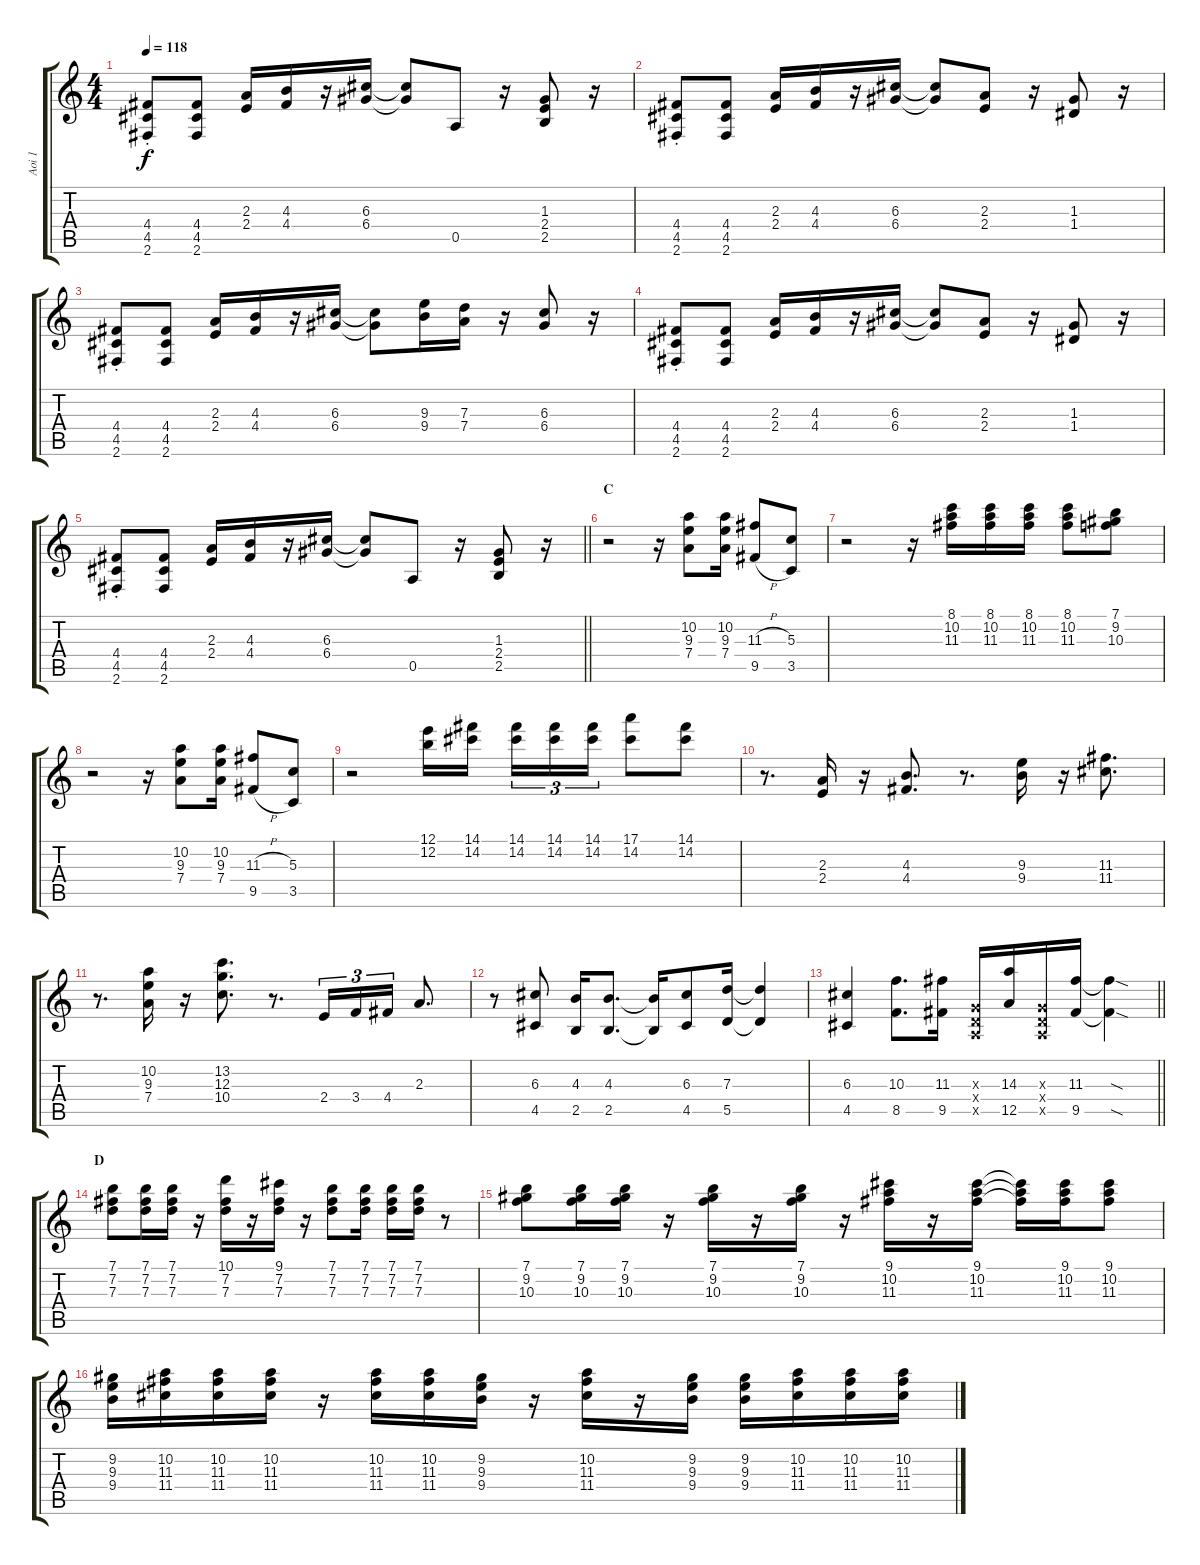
\track ("Aoi 1" "Aoi 1") {instrument distortionguitar}
\staff {score tabs}
\tuning (E4 B3 G3 D3 A2 E2) {hide}
\ts (4 4)
\tempo 118
\clef g2
\ks c
(4.4{st} 4.5{st} 2.6{st}).8{dy f} (4.4 4.5 2.6).8 (2.3 2.4).16 (4.3 4.4).16 r.16 (6.3 6.4).16 (6.3{t} 6.4{t}).8 0.5.8 r.16 (1.3 2.4 2.5).8 r.16 |
(4.4{st} 4.5{st} 2.6{st}).8 (4.4 4.5 2.6).8 (2.3 2.4).16 (4.3 4.4).16 r.16 (6.3 6.4).16 (6.3{t} 6.4{t}).8 (2.3 2.4).8 r.16 (1.3 1.4).8 r.16 |
(4.4{st} 4.5{st} 2.6{st}).8 (4.4 4.5 2.6).8 (2.3 2.4).16 (4.3 4.4).16 r.16 (6.3 6.4).16 (6.3{t} 6.4{t}).8 (9.3 9.4).16 (7.3 7.4).16 r.16 (6.3 6.4).8 r.16 |
(4.4{st} 4.5{st} 2.6{st}).8 (4.4 4.5 2.6).8 (2.3 2.4).16 (4.3 4.4).16 r.16 (6.3 6.4).16 (6.3{t} 6.4{t}).8 (2.3 2.4).8 r.16 (1.3 1.4).8 r.16 |
\barLineRight lightlight
(4.4{st} 4.5{st} 2.6{st}).8 (4.4 4.5 2.6).8 (2.3 2.4).16 (4.3 4.4).16 r.16 (6.3 6.4).16 (6.3{t} 6.4{t}).8 0.5.8 r.16 (1.3 2.4 2.5).8 r.16 |
\section ("" "C")
r.2 r.16 (10.2 9.3 7.4).8 (10.2 9.3 7.4).16 (11.3{h} 9.5{h}).8 (5.3 3.5).8 |
r.2 r.16 (8.1 10.2 11.3).16 (8.1 10.2 11.3).16 (8.1 10.2 11.3).16 (8.1 10.2 11.3).8 (7.1 9.2 10.3).8 |
r.2 r.16 (10.2 9.3 7.4).8 (10.2 9.3 7.4).16 (11.3{h} 9.5{h}).8 (5.3 3.5).8 |
r.2 (12.1 12.2).16 (14.1 14.2).16{beam splitsecondary} (14.1 14.2).16{tu (3 2)} (14.1 14.2).16{tu (3 2)} (14.1 14.2).16{tu (3 2)} (17.1 14.2).8 (14.1 14.2).8 |
r.8{d} (2.3 2.4).16 r.16 (4.3 4.4).8{d} r.8{d} (9.3 9.4).16 r.16 (11.3 11.4).8{d} |
r.8{d} (10.2 9.3 7.4).16 r.16 (13.2 12.3 10.4).8{d} r.8{d} 2.4.16{tu (3 2)} 3.4.16{tu (3 2)} 4.4.16{tu (3 2)} 2.3.8{d} |
r.8 (6.3 4.5).8 (4.3 2.5).16 (4.3 2.5).8{d} (4.3{t} 2.5{t}).16 (6.3 4.5).8 (7.3 5.5).16 (7.3{t} 5.5{t}).4 |
\barLineRight lightlight
(6.3 4.5).4 (10.3 8.5).8{d} (11.3 9.5).16 (0.3{x} 0.4{x} 0.5{x}).16 (14.3 12.5).16 (0.3{x} 0.4{x} 0.5{x}).16 (11.3 9.5).16 (11.3{sod t} 9.5{sod t}).4 |
\section ("" "D")
(7.1 7.2 7.3).8 (7.1 7.2 7.3).16 (7.1 7.2 7.3).16 r.16 (10.1 7.2 7.3).16 r.16 (9.1 7.2 7.3).16 r.16 (7.1 7.2 7.3).8 (7.1 7.2 7.3).16 (7.1 7.2 7.3).16 (7.1 7.2 7.3).16 r.8 |
(7.1 9.2 10.3).8 (7.1 9.2 10.3).16 (7.1 9.2 10.3).16 r.16 (7.1 9.2 10.3).16 r.16 (7.1 9.2 10.3).16 r.16 (9.1 10.2 11.3).16 r.16 (9.1 10.2 11.3).16 (9.1{t} 10.2{t} 11.3{t}).16 (9.1 10.2 11.3).16 (9.1 10.2 11.3).8 |
(9.2 9.3 9.4).16 (10.2 11.3 11.4).16 (10.2 11.3 11.4).16 (10.2 11.3 11.4).16 r.16 (10.2 11.3 11.4).16 (10.2 11.3 11.4).16 (9.2 9.3 9.4).16 r.16 (10.2 11.3 11.4).16 r.16 (9.2 9.3 9.4).16 (9.2 9.3 9.4).16 (10.2 11.3 11.4).16 (10.2 11.3 11.4).16 (10.2 11.3 11.4).16
